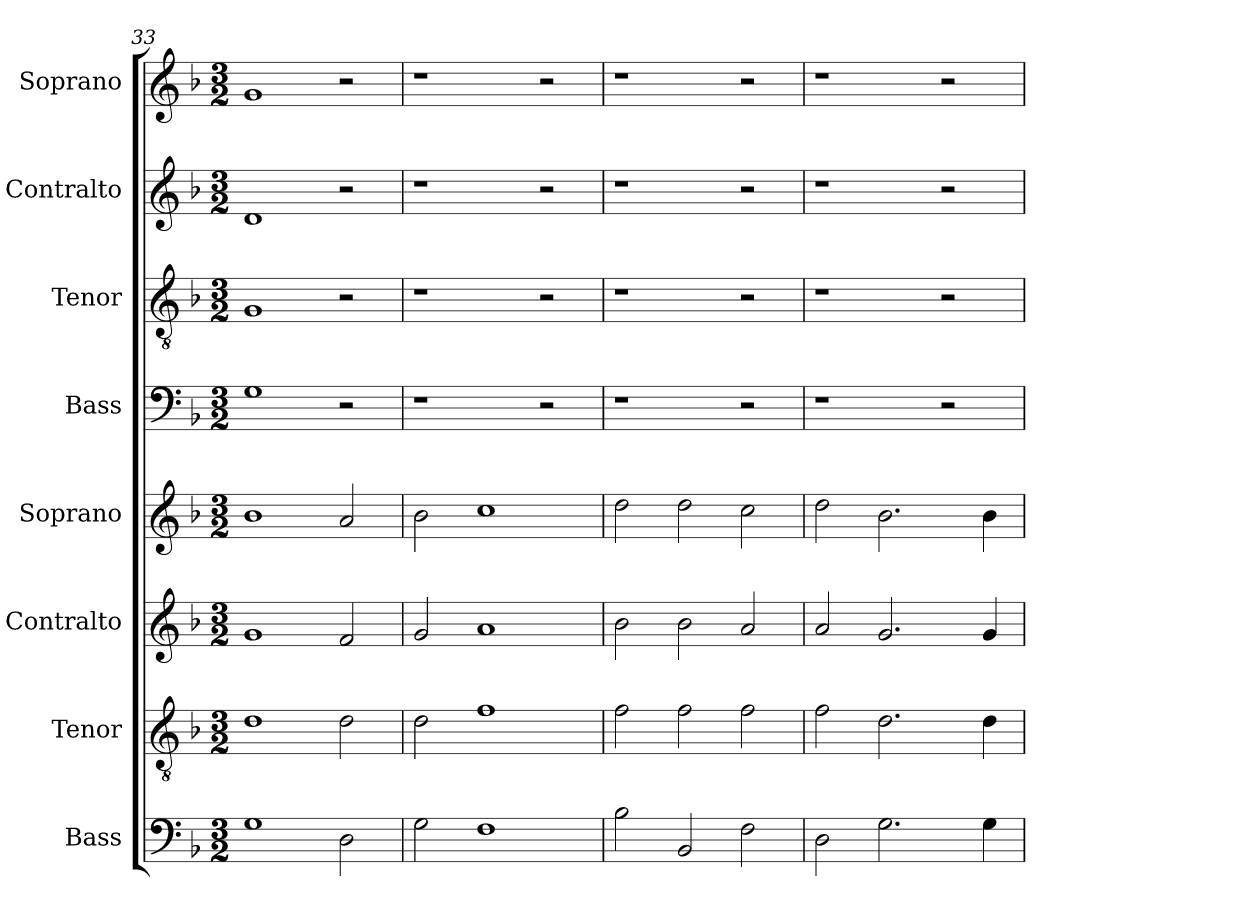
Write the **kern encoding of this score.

**kern	**kern	**kern	**kern	**kern	**kern	**kern	**kern
*part8	*part7	*part6	*part5	*part4	*part3	*part2	*part1
*staff8	*staff7	*staff6	*staff5	*staff4	*staff3	*staff2	*staff1
*I"Bass	*I"Tenor	*I"Contralto	*I"Soprano	*I"Bass	*I"Tenor	*I"Contralto	*I"Soprano
*I'B	*I'T	*I'A	*I'S	*I'B	*I'T	*I'A	*I'S
*clefF4	*clefGv2	*clefG2	*clefG2	*clefF4	*clefGv2	*clefG2	*clefG2
*k[b-]	*k[b-]	*k[b-]	*k[b-]	*k[b-]	*k[b-]	*k[b-]	*k[b-]
*G:dor	*G:dor	*G:dor	*G:dor	*G:dor	*G:dor	*G:dor	*G:dor
*M3/2	*M3/2	*M3/2	*M3/2	*M3/2	*M3/2	*M3/2	*M3/2
=33	=33	=33	=33	=33	=33	=33	=33
1G	1d	1g	1b-	1G	1G	1d	1g
2D	2d	2f	2a	2r	2r	2r	2r
=34	=34	=34	=34	=34	=34	=34	=34
2G	2d	2g	2b-	1r	1r	1r	1r
1F	1f	1a	1cc	.	.	.	.
.	.	.	.	2r	2r	2r	2r
=35	=35	=35	=35	=35	=35	=35	=35
2B-	2f	2b-	2dd	1r	1r	1r	1r
2BB-	2f	2b-	2dd	.	.	.	.
2F	2f	2a	2cc	2r	2r	2r	2r
=36	=36	=36	=36	=36	=36	=36	=36
2D	2f	2a	2dd	1r	1r	1r	1r
2.G	2.d	2.g	2.b-	.	.	.	.
.	.	.	.	2r	2r	2r	2r
4G	4d	4g	4b-	.	.	.	.
=	=	=	=	=	=	=	=
*-	*-	*-	*-	*-	*-	*-	*-
